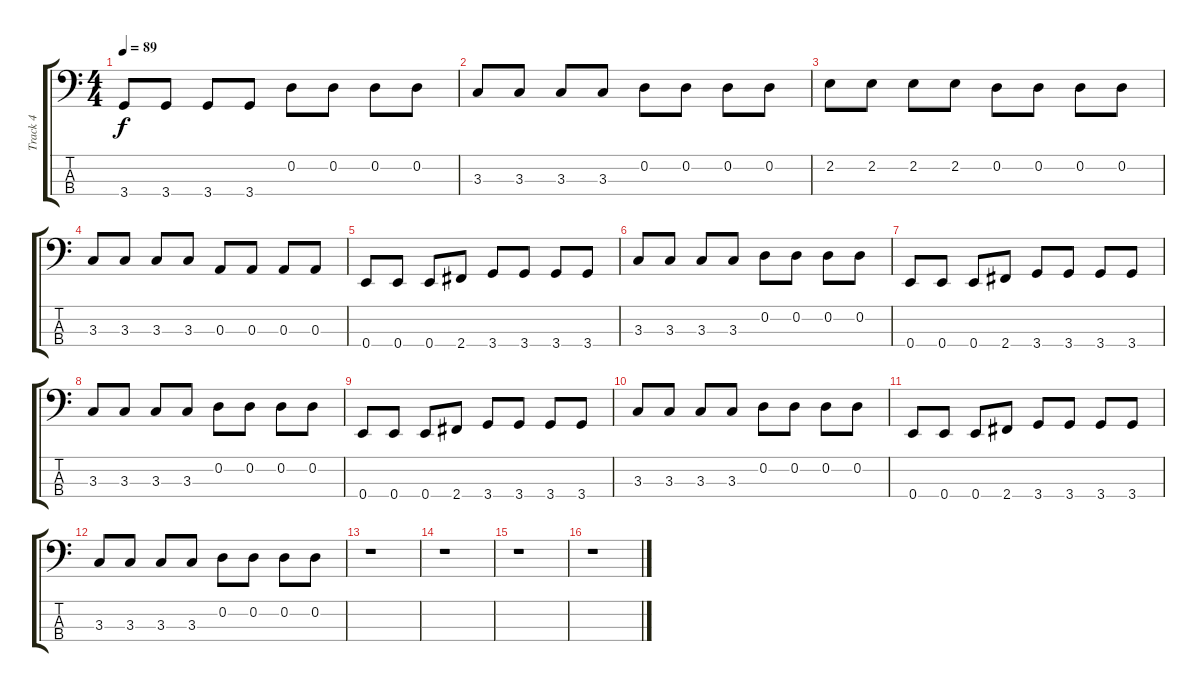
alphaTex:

\track ("Track 4" "Track 4") {instrument electricbassfinger}
\staff {score tabs}
\tuning (G2 D2 A1 E1) {hide}
\ts (4 4)
\tempo 89
\clef f4
\ks c
3.4.8{dy f} 3.4.8 3.4.8 3.4.8 0.2.8 0.2.8 0.2.8 0.2.8 |
3.3.8 3.3.8 3.3.8 3.3.8 0.2.8 0.2.8 0.2.8 0.2.8 |
2.2.8 2.2.8 2.2.8 2.2.8 0.2.8 0.2.8 0.2.8 0.2.8 |
3.3.8 3.3.8 3.3.8 3.3.8 0.3.8 0.3.8 0.3.8 0.3.8 |
0.4.8 0.4.8 0.4.8 2.4.8 3.4.8 3.4.8 3.4.8 3.4.8 |
3.3.8 3.3.8 3.3.8 3.3.8 0.2.8 0.2.8 0.2.8 0.2.8 |
0.4.8 0.4.8 0.4.8 2.4.8 3.4.8 3.4.8 3.4.8 3.4.8 |
3.3.8 3.3.8 3.3.8 3.3.8 0.2.8 0.2.8 0.2.8 0.2.8 |
0.4.8 0.4.8 0.4.8 2.4.8 3.4.8 3.4.8 3.4.8 3.4.8 |
3.3.8 3.3.8 3.3.8 3.3.8 0.2.8 0.2.8 0.2.8 0.2.8 |
0.4.8 0.4.8 0.4.8 2.4.8 3.4.8 3.4.8 3.4.8 3.4.8 |
3.3.8 3.3.8 3.3.8 3.3.8 0.2.8 0.2.8 0.2.8 0.2.8 |
r.1 |
r.1 |
r.1 |
r.1
